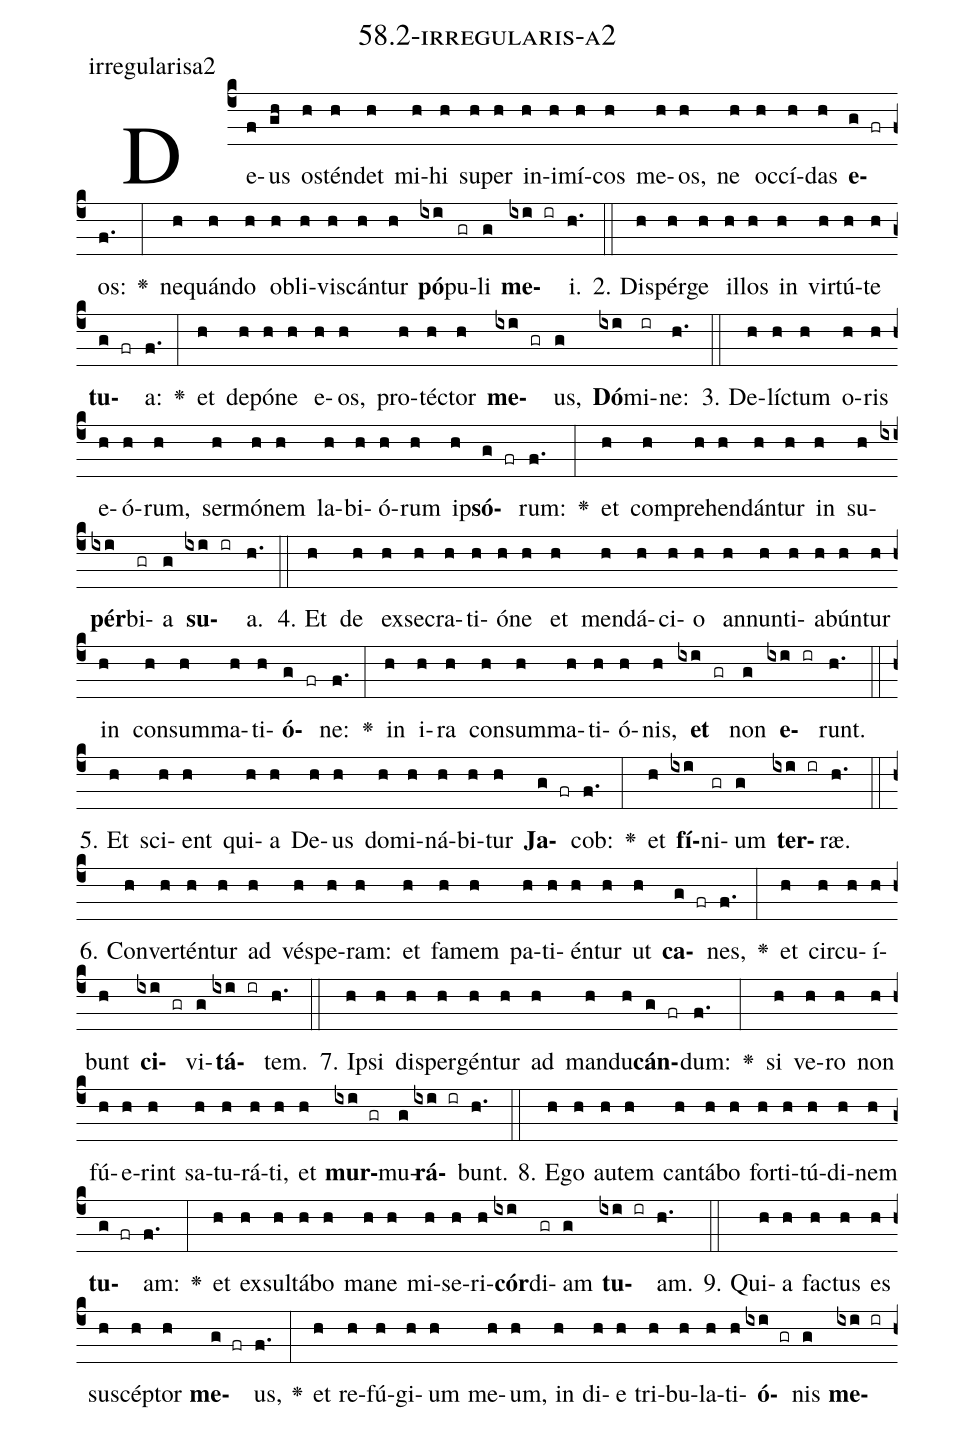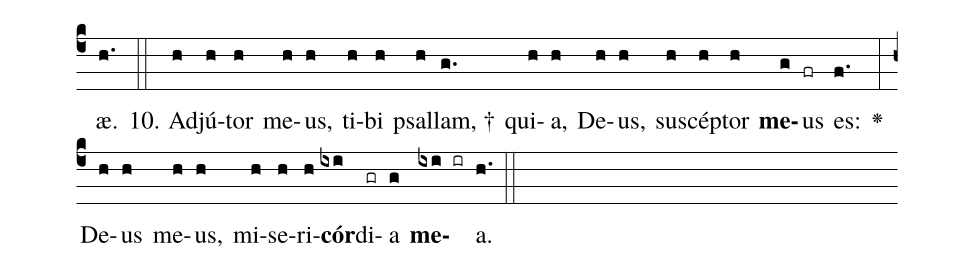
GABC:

name: 58.2-irregularis-a2;
annotation: irregularisa2;
%%
(c4)De(f)us(gh) os(h)tén(h)det(h) mi(h)hi(h) su(h)per(h) in(h)i(h)mí(h)cos(h) me(h)os,(h) ne(h) oc(h)cí(h)das(h) <b>e</b>(g fr)os:(f.) <v>\greheightstar</v>(:) ne(h)quán(h)do(h) ob(h)li(h)vis(h)cán(h)tur(h) <b>pó</b>(ixi)pu(gr)li(g) <b>me</b>(ixi ir)i.(h.) (::)
2. Di(h)spér(h)ge(h) il(h)los(h) in(h) vir(h)tú(h)te(h) <b>tu</b>(g fr)a:(f.) <v>\greheightstar</v>(:) et(h) de(h)pó(h)ne(h) e(h)os,(h) pro(h)téc(h)tor(h) <b>me</b>(ixi gr)us,(g) <b>Dó</b>(ixi)mi(ir)ne:(h.) (::)
3. De(h)líc(h)tum(h) o(h)ris(h) e(h)ó(h)rum,(h) ser(h)mó(h)nem(h) la(h)bi(h)ó(h)rum(h) ip(h)<b>só</b>(g fr)rum:(f.) <v>\greheightstar</v>(:) et(h) com(h)pre(h)hen(h)dán(h)tur(h) in(h) su(h)<b>pér</b>(ixi)bi(gr)a(g) <b>su</b>(ixi ir)a.(h.) (::)
4. Et(h) de(h) ex(h)se(h)cra(h)ti(h)ó(h)ne(h) et(h) men(h)dá(h)ci(h)o(h) an(h)nun(h)ti(h)a(h)bún(h)tur(h) in(h) con(h)sum(h)ma(h)ti(h)<b>ó</b>(g fr)ne:(f.) <v>\greheightstar</v>(:) in(h) i(h)ra(h) con(h)sum(h)ma(h)ti(h)ó(h)nis,(h) <b>et</b>(ixi gr) non(g) <b>e</b>(ixi ir)runt.(h.) (::)
5. Et(h) sci(h)ent(h) qui(h)a(h) De(h)us(h) do(h)mi(h)ná(h)bi(h)tur(h) <b>Ja</b>(g fr)cob:(f.) <v>\greheightstar</v>(:) et(h) <b>fí</b>(ixi)ni(gr)um(g) <b>ter</b>(ixi ir)ræ.(h.) (::)
6. Con(h)ver(h)tén(h)tur(h) ad(h) vés(h)pe(h)ram:(h) et(h) fa(h)mem(h) pa(h)ti(h)én(h)tur(h) ut(h) <b>ca</b>(g fr)nes,(f.) <v>\greheightstar</v>(:) et(h) cir(h)cu(h)í(h)bunt(h) <b>ci</b>(ixi gr)vi(g)<b>tá</b>(ixi ir)tem.(h.) (::)
7. Ip(h)si(h) di(h)sper(h)gén(h)tur(h) ad(h) man(h)du(h)<b>cán</b>(g fr)dum:(f.) <v>\greheightstar</v>(:) si(h) ve(h)ro(h) non(h) fú(h)e(h)rint(h) sa(h)tu(h)rá(h)ti,(h) et(h) <b>mur</b>(ixi gr)mu(g)<b>rá</b>(ixi ir)bunt.(h.) (::)
8. E(h)go(h) au(h)tem(h) can(h)tá(h)bo(h) for(h)ti(h)tú(h)di(h)nem(h) <b>tu</b>(g fr)am:(f.) <v>\greheightstar</v>(:) et(h) ex(h)sul(h)tá(h)bo(h) ma(h)ne(h) mi(h)se(h)ri(h)<b>cór</b>(ixi)di(gr)am(g) <b>tu</b>(ixi ir)am.(h.) (::)
9. Qui(h)a(h) fac(h)tus(h) es(h) su(h)scép(h)tor(h) <b>me</b>(g fr)us,(f.) <v>\greheightstar</v>(:) et(h) re(h)fú(h)gi(h)um(h) me(h)um,(h) in(h) di(h)e(h) tri(h)bu(h)la(h)ti(h)<b>ó</b>(ixi gr)nis(g) <b>me</b>(ixi ir)æ.(h.) (::)
10. Ad(h)jú(h)tor(h) me(h)us,(h) ti(h)bi(h) psal(h)lam, †(g.) qui(h)a,(h) De(h)us,(h) su(h)scép(h)tor(h) <b>me</b>(g)us(fr) es:(f.) <v>\greheightstar</v>(:) De(h)us(h) me(h)us,(h) mi(h)se(h)ri(h)<b>cór</b>(ixi)di(gr)a(g) <b>me</b>(ixi ir)a.(h.) (::)
